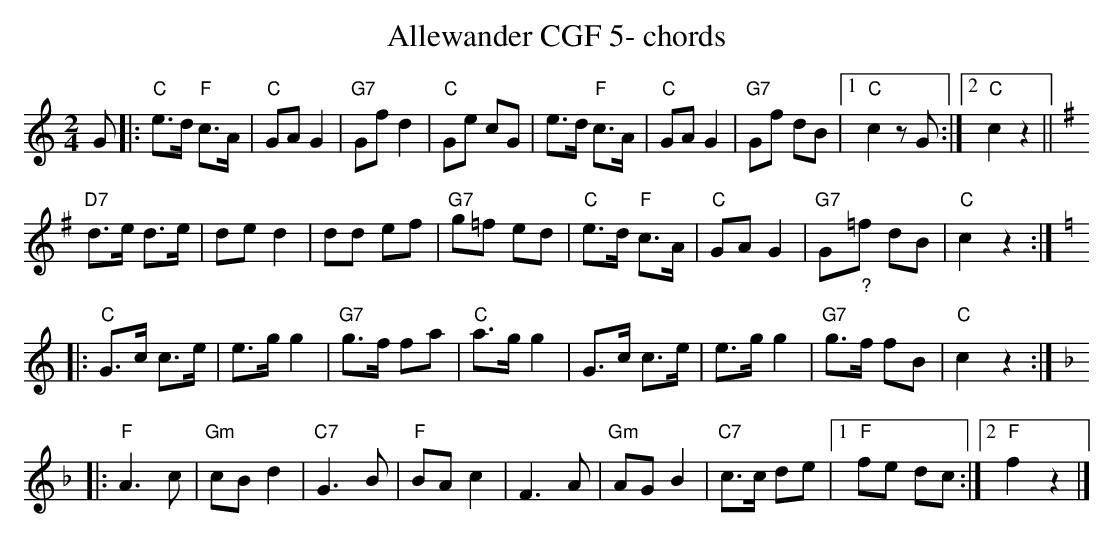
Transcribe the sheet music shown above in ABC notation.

X:1
T:Allewander CGF 5- chords
M:2/4
L:1/8
K:Cmaj%%MIDI gchordon
G |: "C"e>d "F"c>A | "C"GA G2 | "G7"Gf d2 | "C"Ge cG | e>d "F"c>A | "C"GA G2 | "G7"Gf dB |1 "C"c2zG :|2 "C"c2z2 || [K:Gmaj]
"D7"d>e d>e | de d2 | dd ef | "G7"g=f ed | "C"e>d "F"c>A | "C"GA G2 | "G7"G"_?"=f dB | "C"c2 z2 :: [K:Cmaj]
"C"G>c c>e | e>gg2 | "G7"g>f fa | "C"a>g g2 | G>c c>e | e>g g2 | "G7"g>f fB | "C"c2z2 :: [K:Fmaj]
"F"A3c | "Gm"cB d2 | "C7"G3B | "F"BA c2 | F3A | "Gm"AG B2 | "C7"c>c de |1 "F"fe dc :|2 "F"f2z2 |]
